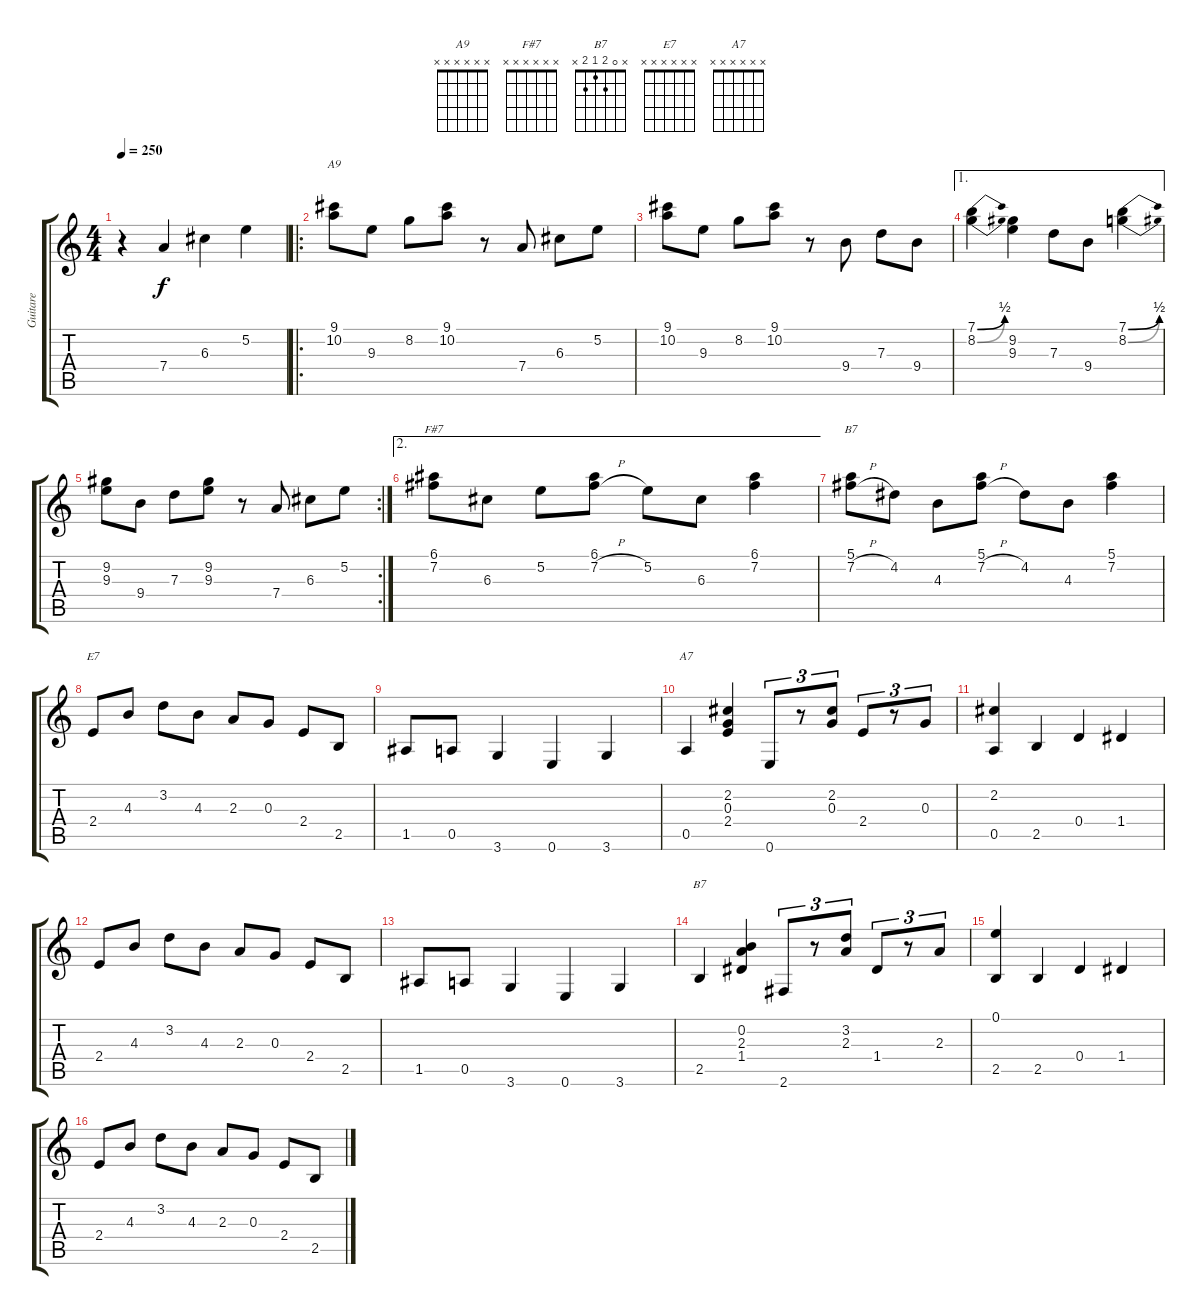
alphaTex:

\track ("Guitare" "Guitare") {instrument acousticguitarnylon}
\staff {score tabs}
\tuning (E4 B3 G3 D3 A2 E2) {hide}
\chord ("A9" x x x x x x) {firstfret 0}
\chord ("F#7" x x x x x x) {firstfret 0}
\chord ("B7" x x x x x x) {firstfret 0}
\chord ("E7" x x x x x x) {firstfret 0}
\chord ("A7" x x x x x x) {firstfret 0}
\chord ("B7" x 0 2 1 2 x)
\ts (4 4)
\tempo 250
\clef g2
\ks c
r.4{dy f} 7.4.4 6.3.4 5.2.4 |
\ro
(9.1 10.2).8{ch "A9"} 9.3.8 8.2.8 (9.1 10.2).8 r.8 7.4.8 6.3.8 5.2.8 |
(9.1 10.2).8 9.3.8 8.2.8 (9.1 10.2).8 r.8 9.4.8 7.3.8 9.4.8 |
\ae 1
(7.1{be (bend 0 0 60 2)} 8.2{be (bend 0 0 60 2)}).4 (9.2 9.3).4 7.3.8 9.4.8 (7.1{be (bend 0 0 60 2)} 8.2{be (bend 0 0 60 2)}).4 |
\rc 2
(9.2 9.3).8 9.4.8 7.3.8 (9.2 9.3).8 r.8 7.4.8 6.3.8 5.2.8 |
\ae 2
(6.1 7.2).8{ch "F#7"} 6.3.8 5.2.8 (6.1 7.2{h}).8 5.2.8 6.3.8 (6.1 7.2).4 |
(5.1 7.2{h}).8{ch "B7"} 4.2.8 4.3.8 (5.1 7.2{h}).8 4.2.8 4.3.8 (5.1 7.2).4 |
2.4.8{ch "E7"} 4.3.8 3.2.8 4.3.8 2.3.8 0.3.8 2.4.8 2.5.8 |
1.5.8 0.5.8 3.6.4 0.6.4 3.6.4 |
0.5.4{ch "A7"} (2.2 0.3 2.4).4 0.6.8{tu (3 2)} r.8{tu (3 2)} (2.2 0.3).8{tu (3 2)} 2.4.8{tu (3 2)} r.8{tu (3 2)} 0.3.8{tu (3 2)} |
(2.2 0.5).4 2.5.4 0.4.4 1.4.4 |
2.4.8 4.3.8 3.2.8 4.3.8 2.3.8 0.3.8 2.4.8 2.5.8 |
1.5.8 0.5.8 3.6.4 0.6.4 3.6.4 |
2.5.4{ch "B7"} (0.2 2.3 1.4).4 2.6.8{tu (3 2)} r.8{tu (3 2)} (3.2 2.3).8{tu (3 2)} 1.4.8{tu (3 2)} r.8{tu (3 2)} 2.3.8{tu (3 2)} |
(0.1 2.5).4 2.5.4 0.4.4 1.4.4 |
2.4.8 4.3.8 3.2.8 4.3.8 2.3.8 0.3.8 2.4.8 2.5.8
